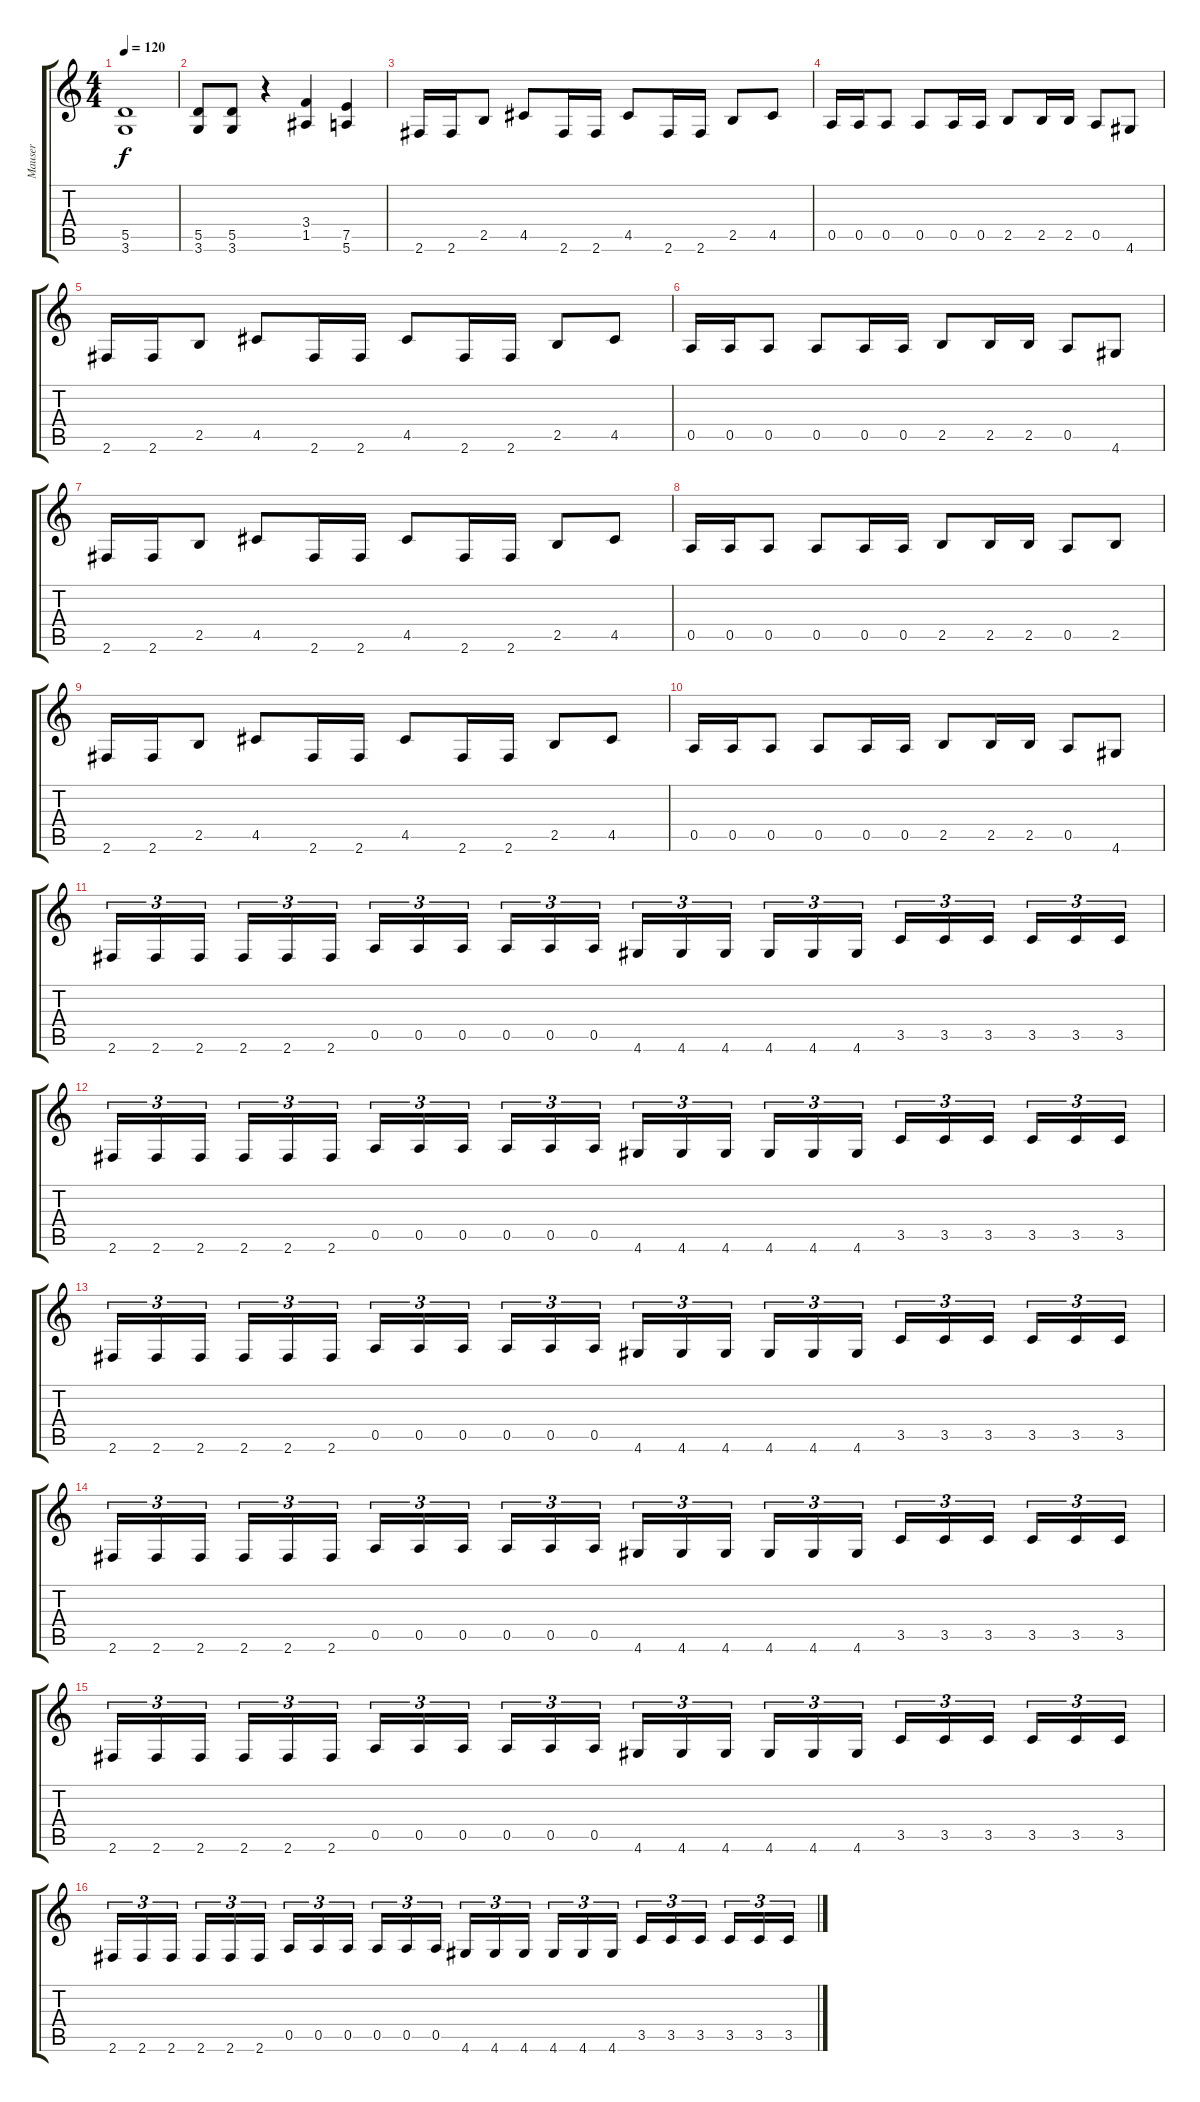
\track ("Mauser" "Mauser") {instrument distortionguitar}
\staff {score tabs}
\tuning (E4 B3 G3 D3 A2 E2) {hide}
\ts (4 4)
\tempo 120
\clef g2
\ks c
(5.5 3.6).1{dy f} |
(5.5 3.6).8 (5.5 3.6).8 r.4 (3.4 1.5).4 (7.5 5.6).4 |
2.6.16 2.6.16 2.5.8 4.5.8 2.6.16 2.6.16 4.5.8 2.6.16 2.6.16 2.5.8 4.5.8 |
0.5.16 0.5.16 0.5.8 0.5.8 0.5.16 0.5.16 2.5.8 2.5.16 2.5.16 0.5.8 4.6.8 |
2.6.16 2.6.16 2.5.8 4.5.8 2.6.16 2.6.16 4.5.8 2.6.16 2.6.16 2.5.8 4.5.8 |
0.5.16 0.5.16 0.5.8 0.5.8 0.5.16 0.5.16 2.5.8 2.5.16 2.5.16 0.5.8 4.6.8 |
2.6.16 2.6.16 2.5.8 4.5.8 2.6.16 2.6.16 4.5.8 2.6.16 2.6.16 2.5.8 4.5.8 |
0.5.16 0.5.16 0.5.8 0.5.8 0.5.16 0.5.16 2.5.8 2.5.16 2.5.16 0.5.8 2.5.8 |
2.6.16 2.6.16 2.5.8 4.5.8 2.6.16 2.6.16 4.5.8 2.6.16 2.6.16 2.5.8 4.5.8 |
0.5.16 0.5.16 0.5.8 0.5.8 0.5.16 0.5.16 2.5.8 2.5.16 2.5.16 0.5.8 4.6.8 |
2.6.16{tu (3 2)} 2.6.16{tu (3 2)} 2.6.16{tu (3 2) beam splitsecondary} 2.6.16{tu (3 2)} 2.6.16{tu (3 2)} 2.6.16{tu (3 2)} 0.5.16{tu (3 2)} 0.5.16{tu (3 2)} 0.5.16{tu (3 2) beam splitsecondary} 0.5.16{tu (3 2)} 0.5.16{tu (3 2)} 0.5.16{tu (3 2)} 4.6.16{tu (3 2)} 4.6.16{tu (3 2)} 4.6.16{tu (3 2) beam splitsecondary} 4.6.16{tu (3 2)} 4.6.16{tu (3 2)} 4.6.16{tu (3 2)} 3.5.16{tu (3 2)} 3.5.16{tu (3 2)} 3.5.16{tu (3 2) beam splitsecondary} 3.5.16{tu (3 2)} 3.5.16{tu (3 2)} 3.5.16{tu (3 2)} |
2.6.16{tu (3 2)} 2.6.16{tu (3 2)} 2.6.16{tu (3 2) beam splitsecondary} 2.6.16{tu (3 2)} 2.6.16{tu (3 2)} 2.6.16{tu (3 2)} 0.5.16{tu (3 2)} 0.5.16{tu (3 2)} 0.5.16{tu (3 2) beam splitsecondary} 0.5.16{tu (3 2)} 0.5.16{tu (3 2)} 0.5.16{tu (3 2)} 4.6.16{tu (3 2)} 4.6.16{tu (3 2)} 4.6.16{tu (3 2) beam splitsecondary} 4.6.16{tu (3 2)} 4.6.16{tu (3 2)} 4.6.16{tu (3 2)} 3.5.16{tu (3 2)} 3.5.16{tu (3 2)} 3.5.16{tu (3 2) beam splitsecondary} 3.5.16{tu (3 2)} 3.5.16{tu (3 2)} 3.5.16{tu (3 2)} |
2.6.16{tu (3 2)} 2.6.16{tu (3 2)} 2.6.16{tu (3 2) beam splitsecondary} 2.6.16{tu (3 2)} 2.6.16{tu (3 2)} 2.6.16{tu (3 2)} 0.5.16{tu (3 2)} 0.5.16{tu (3 2)} 0.5.16{tu (3 2) beam splitsecondary} 0.5.16{tu (3 2)} 0.5.16{tu (3 2)} 0.5.16{tu (3 2)} 4.6.16{tu (3 2)} 4.6.16{tu (3 2)} 4.6.16{tu (3 2) beam splitsecondary} 4.6.16{tu (3 2)} 4.6.16{tu (3 2)} 4.6.16{tu (3 2)} 3.5.16{tu (3 2)} 3.5.16{tu (3 2)} 3.5.16{tu (3 2) beam splitsecondary} 3.5.16{tu (3 2)} 3.5.16{tu (3 2)} 3.5.16{tu (3 2)} |
2.6.16{tu (3 2)} 2.6.16{tu (3 2)} 2.6.16{tu (3 2) beam splitsecondary} 2.6.16{tu (3 2)} 2.6.16{tu (3 2)} 2.6.16{tu (3 2)} 0.5.16{tu (3 2)} 0.5.16{tu (3 2)} 0.5.16{tu (3 2) beam splitsecondary} 0.5.16{tu (3 2)} 0.5.16{tu (3 2)} 0.5.16{tu (3 2)} 4.6.16{tu (3 2)} 4.6.16{tu (3 2)} 4.6.16{tu (3 2) beam splitsecondary} 4.6.16{tu (3 2)} 4.6.16{tu (3 2)} 4.6.16{tu (3 2)} 3.5.16{tu (3 2)} 3.5.16{tu (3 2)} 3.5.16{tu (3 2) beam splitsecondary} 3.5.16{tu (3 2)} 3.5.16{tu (3 2)} 3.5.16{tu (3 2)} |
2.6.16{tu (3 2)} 2.6.16{tu (3 2)} 2.6.16{tu (3 2) beam splitsecondary} 2.6.16{tu (3 2)} 2.6.16{tu (3 2)} 2.6.16{tu (3 2)} 0.5.16{tu (3 2)} 0.5.16{tu (3 2)} 0.5.16{tu (3 2) beam splitsecondary} 0.5.16{tu (3 2)} 0.5.16{tu (3 2)} 0.5.16{tu (3 2)} 4.6.16{tu (3 2)} 4.6.16{tu (3 2)} 4.6.16{tu (3 2) beam splitsecondary} 4.6.16{tu (3 2)} 4.6.16{tu (3 2)} 4.6.16{tu (3 2)} 3.5.16{tu (3 2)} 3.5.16{tu (3 2)} 3.5.16{tu (3 2) beam splitsecondary} 3.5.16{tu (3 2)} 3.5.16{tu (3 2)} 3.5.16{tu (3 2)} |
2.6.16{tu (3 2)} 2.6.16{tu (3 2)} 2.6.16{tu (3 2) beam splitsecondary} 2.6.16{tu (3 2)} 2.6.16{tu (3 2)} 2.6.16{tu (3 2)} 0.5.16{tu (3 2)} 0.5.16{tu (3 2)} 0.5.16{tu (3 2) beam splitsecondary} 0.5.16{tu (3 2)} 0.5.16{tu (3 2)} 0.5.16{tu (3 2)} 4.6.16{tu (3 2)} 4.6.16{tu (3 2)} 4.6.16{tu (3 2) beam splitsecondary} 4.6.16{tu (3 2)} 4.6.16{tu (3 2)} 4.6.16{tu (3 2)} 3.5.16{tu (3 2)} 3.5.16{tu (3 2)} 3.5.16{tu (3 2) beam splitsecondary} 3.5.16{tu (3 2)} 3.5.16{tu (3 2)} 3.5.16{tu (3 2)}
